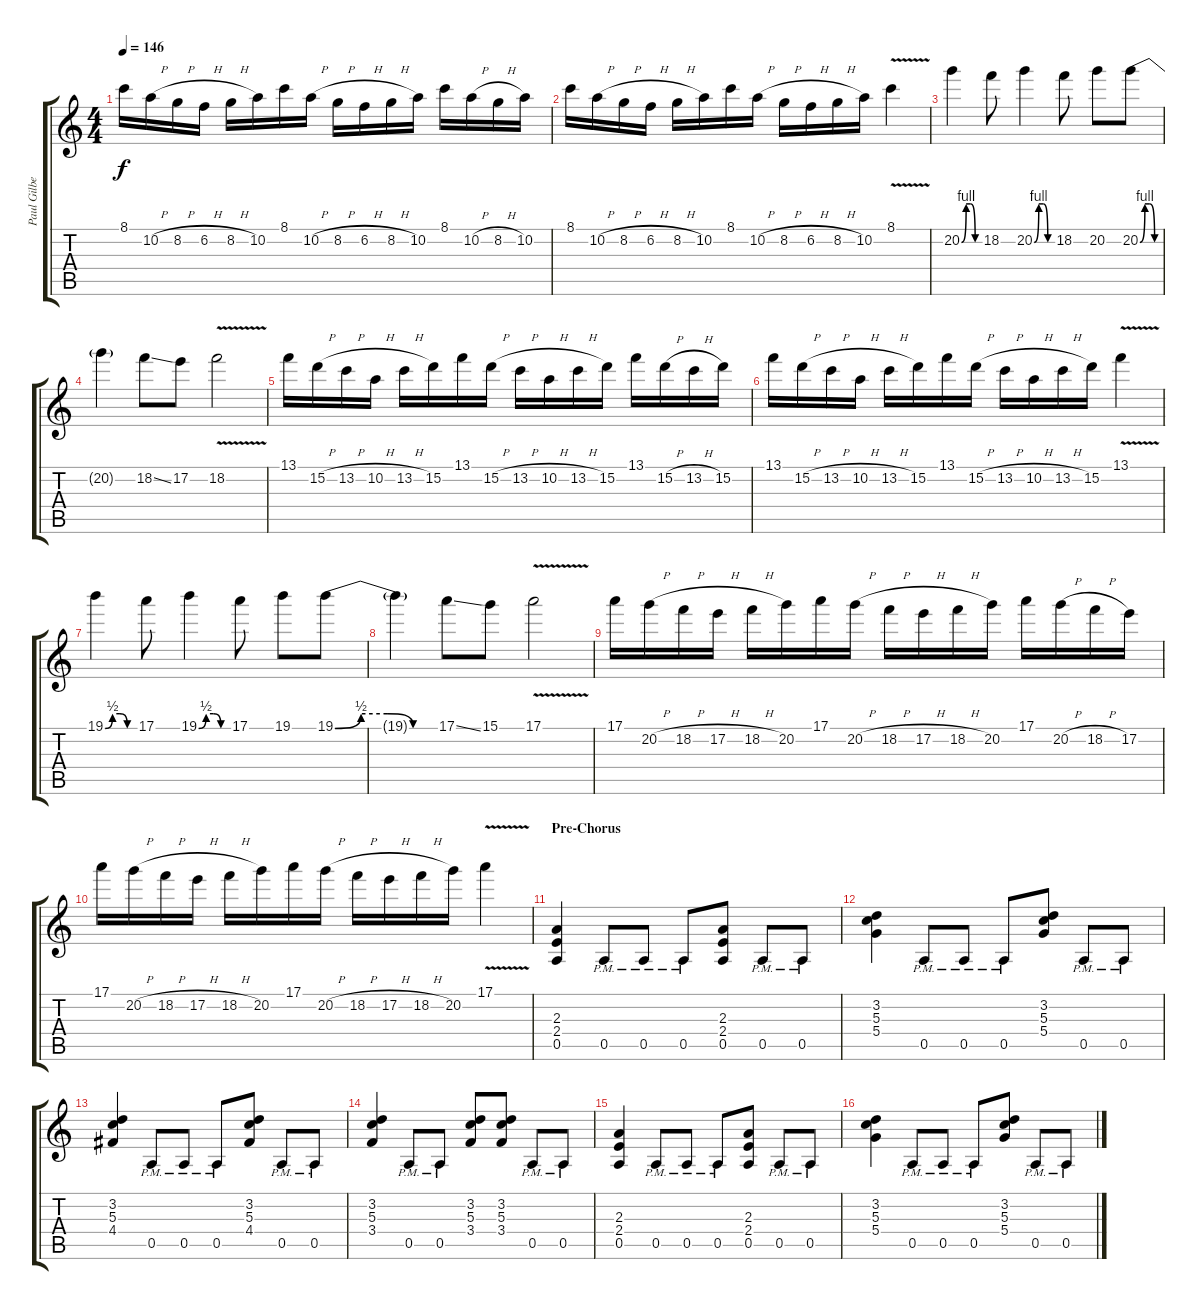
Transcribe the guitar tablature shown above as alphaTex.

\track ("Paul Gilbert" "Paul Gilbe") {instrument distortionguitar}
\staff {score tabs}
\tuning (E4 B3 G3 D3 A2 E2) {hide}
\ts (4 4)
\tempo 146
\clef g2
\ks c
8.1.16{dy f} 10.2{h}.16 8.2{h}.16 6.2{h}.16 8.2{h}.16 10.2.16 8.1.16 10.2{h}.16 8.2{h}.16 6.2{h}.16 8.2{h}.16 10.2.16 8.1.16 10.2{h}.16 8.2{h}.16 10.2.16 |
8.1.16 10.2{h}.16 8.2{h}.16 6.2{h}.16 8.2{h}.16 10.2.16 8.1.16 10.2{h}.16 8.2{h}.16 6.2{h}.16 8.2{h}.16 10.2.16 8.1{v}.4 |
20.2{be (custom 0 0 15 4 30 4 45 0 60 0)}.4 18.2.8 20.2{be (custom 0 0 15 4 30 4 45 0 60 0)}.4 18.2.8 20.2.8 20.2{be (custom 0 0 15 4 30 4 45 0 60 0)}.8 |
20.2{t}.4 18.2{ss}.8 17.2.8 18.2{v}.2 |
13.1.16 15.2{h}.16 13.2{h}.16 10.2{h}.16 13.2{h}.16 15.2.16 13.1.16 15.2{h}.16 13.2{h}.16 10.2{h}.16 13.2{h}.16 15.2.16 13.1.16 15.2{h}.16 13.2{h}.16 15.2.16 |
13.1.16 15.2{h}.16 13.2{h}.16 10.2{h}.16 13.2{h}.16 15.2.16 13.1.16 15.2{h}.16 13.2{h}.16 10.2{h}.16 13.2{h}.16 15.2.16 13.1{v}.4 |
19.1{be (custom 0 0 15 2 30 2 45 0 60 0)}.4 17.1.8 19.1{be (custom 0 0 15 2 30 2 45 0 60 0)}.4 17.1.8 19.1.8 19.1{be (custom 0 0 15 2 30 2 45 0 60 0)}.8 |
19.1{t}.4 17.1{ss}.8 15.1.8 17.1{v}.2 |
17.1.16 20.2{h}.16 18.2{h}.16 17.2{h}.16 18.2{h}.16 20.2.16 17.1.16 20.2{h}.16 18.2{h}.16 17.2{h}.16 18.2{h}.16 20.2.16 17.1.16 20.2{h}.16 18.2{h}.16 17.2.16 |
17.1.16 20.2{h}.16 18.2{h}.16 17.2{h}.16 18.2{h}.16 20.2.16 17.1.16 20.2{h}.16 18.2{h}.16 17.2{h}.16 18.2{h}.16 20.2.16 17.1{v}.4 |
\section ("" "Pre-Chorus")
(2.3 2.4 0.5).4 0.5{pm}.8 0.5{pm}.8 0.5{pm}.8 (2.3 2.4 0.5).8 0.5{pm}.8 0.5{pm}.8 |
(3.2 5.3 5.4).4 0.5{pm}.8 0.5{pm}.8 0.5{pm}.8 (3.2 5.3 5.4).8 0.5{pm}.8 0.5{pm}.8 |
(3.2 5.3 4.4).4 0.5{pm}.8 0.5{pm}.8 0.5{pm}.8 (3.2 5.3 4.4).8 0.5{pm}.8 0.5{pm}.8 |
(3.2 5.3 3.4).4 0.5{pm}.8 0.5{pm}.8 (3.2 5.3 3.4).8 (3.2 5.3 3.4).8 0.5{pm}.8 0.5{pm}.8 |
(2.3 2.4 0.5).4 0.5{pm}.8 0.5{pm}.8 0.5{pm}.8 (2.3 2.4 0.5).8 0.5{pm}.8 0.5{pm}.8 |
(3.2 5.3 5.4).4 0.5{pm}.8 0.5{pm}.8 0.5{pm}.8 (3.2 5.3 5.4).8 0.5{pm}.8 0.5{pm}.8
